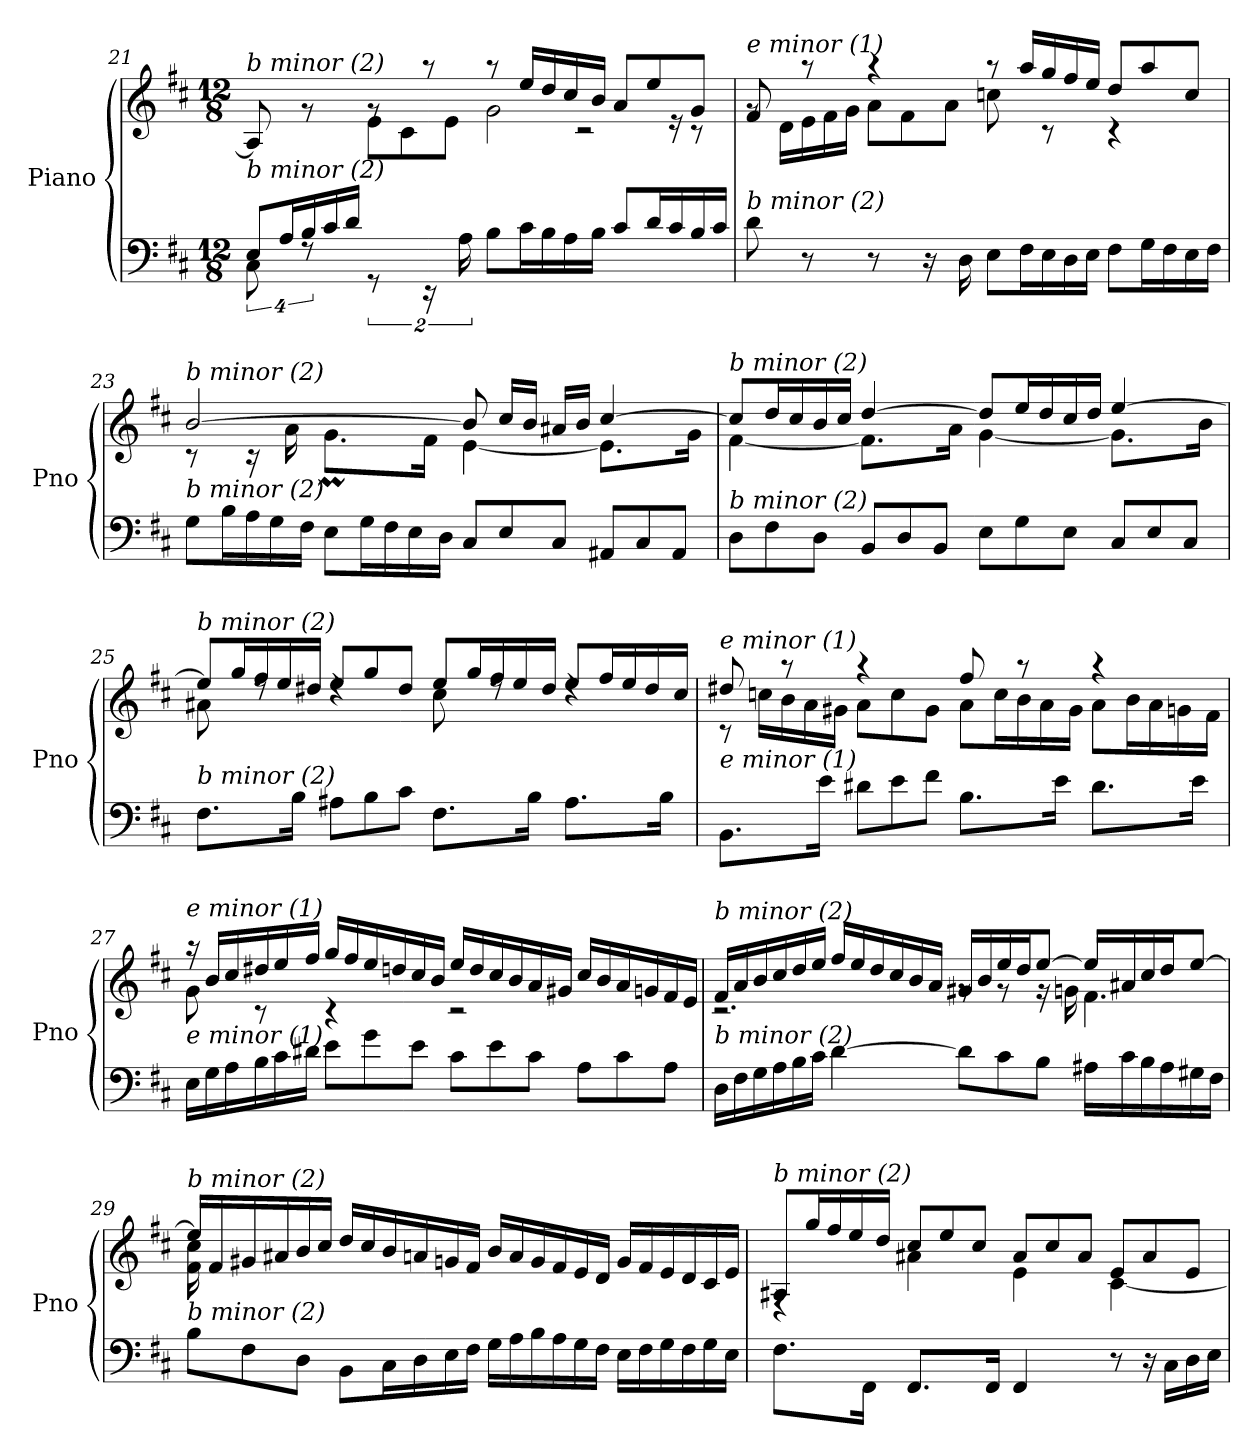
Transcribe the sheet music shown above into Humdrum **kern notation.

**kern	**kern
*part1	*part1
*staff2	*staff1
*I"Piano	*
*I'Pno	*
*clefF4	*clefG2
*k[f#c#]	*k[f#c#]
*D:	*D:
*M12/8	*M12/8
=21	=21
*^	*
*	*	*Xtuplet
*	*	*^
!	!	!LO:TX:i:t=b minor (2)	!
!LO:TX:i:t=b minor (2)	!	!	!
8E/L	16%3C#\	16%3A/]	8%3ryy
16A/L	.	.	.
16B/	16%3rF	16%3rg	.
16c#/	.	.	.
16d/JJ	.	.	.
16%3rGG	8%3rEEyy	16%3rg	8e\L
.	.	.	8c#\
32%3rEE	.	16%3raa	.
.	.	.	8e\J
32%3A\	.	.	.
8B\L	8%3rEEyy	8raa	32%9g\
16c#\L	.	16ee/LL	.
16B\	.	16dd/	.
16A\	.	16cc#/	.
.	.	.	32%9rc
16B\JJ	.	16b/JJ	.
8c#/L	8%3rEEyy	8a/L	.
16d/L	.	8ee/	.
16c#/	.	.	16r
16B/	.	8g/J	8r
16c#/JJ	.	.	.
*v	*v	*	*
!!LO:LB:g=z	!!
=22	=22	=22
*Xtuplet	*	*
!	!LO:TX:i:t=e minor (1)	!
!LO:TX:i:t=b minor (2)	!	!
16%3d\	16%3f#/	8rg
.	.	16d\LL
16%3r	16%3raa	16e\
.	.	16f#\
.	.	16g\JJ
16%3r	8%3raa	8a\L
.	.	8f#\
32%3r	.	.
.	.	8a\J
32%3D\	.	.
8E\L	8raa	16%3ccn\
16F#\L	16aa/LL	.
16E\	16gg/	16%3rc
16D\	16ff#/	.
16E\JJ	16ee/JJ	.
8F#\L	8dd/L	8%3rc
16G\L	8aa/	.
16F#\	.	.
16E\	8cc/J	.
16F#\JJ	.	.
=23	=23	=23
!	!LO:TX:i:t=b minor (2)	!
!LO:TX:i:t=b minor (2)	!	!
8G\L	[4%3b/	16%3rc
16B\L	.	.
16A\	.	32%3rc
16G\	.	.
.	.	32%3a\
16F#\JJ	.	.
8E\L	.	16%3.gM\L
16G\L	.	.
16F#\	.	.
16E\	.	.
.	.	32%3f#\Jk
16D\JJ	.	.
8C#/L	8b/]	[8%3e\
8E/	16cc#/LL	.
.	16b/JJ	.
8C#/J	16a#X/LL	.
.	16b/JJ	.
8AA#X/L	[8%3cc#/	16%3.e\L]
8C#/	.	.
8AA#/J	.	.
.	.	32%3g\Jk
!!LO:PB:g=z	!!
=24	=24	=24
!	!LO:TX:i:t=b minor (2)	!
!LO:TX:i:t=b minor (2)	!	!
8D\L	8cc#/L]	[8%3f#\
8F#\	16dd/L	.
.	16cc#/	.
8D\J	16b/	.
.	16cc#/JJ	.
8BB/L	[8%3dd/	16%3.f#\L]
8D/	.	.
8BB/J	.	.
.	.	32%3a\Jk
8E\L	8dd/L]	[8%3g\
8G\	16ee/L	.
.	16dd/	.
8E\J	16cc#/	.
.	16dd/JJ	.
8C#/L	[8%3ee/	16%3.g\L]
8E/	.	.
8C#/J	.	.
.	.	32%3b\Jk
=25	=25	=25
!	!LO:TX:i:t=b minor (2)	!
!LO:TX:i:t=b minor (2)	!	!
16%3.F#\L	8ee/L]	16%3a#X\
.	16gg/L	.
.	16ff#/	16%3rdd
.	16ee/	.
32%3B\Jk	.	.
.	16dd#X/JJ	.
8A#X\L	8ee/L	8%3rdd
8B\	8gg/	.
8c#\J	8dd#/J	.
16%3.F#\L	8ee/L	16%3cc#\
.	16gg/L	.
.	16ff#/	16%3rdd
.	16ee/	.
32%3B\Jk	.	.
.	16dd#/JJ	.
16%3.A#\L	8ee/L	8%3rdd
.	16ff#/L	.
.	16ee/	.
.	16dd#/	.
32%3B\Jk	.	.
.	16cc#/JJ	.
!!LO:LB:g=z	!!
=26	=26	=26
!	!LO:TX:i:t=e minor (1)	!
!LO:TX:i:t=e minor (1)	!	!
16%3.BB\L	16%3dd#X/	8rc
.	.	16ccn\LL
.	16%3raa	16b\
.	.	16a\
32%3e\Jk	.	.
.	.	16g#X\JJ
8d#X\L	8%3raa	8a\L
8e\	.	8cc\
8f#\J	.	8g#\J
16%3.B\L	16%3ff#/	8a\L
.	.	16cc\L
.	16%3raa	16b\
.	.	16a\
32%3e\Jk	.	.
.	.	16g#\JJ
16%3.d#\L	8%3raa	8a\L
.	.	16b\L
.	.	16a\
.	.	16gn\
32%3e\Jk	.	.
.	.	16f#\JJ
!!LO:LB:g=z	!!
=27	=27	=27
!	!LO:TX:i:t=e minor (1)	!
!LO:TX:i:t=e minor (1)	!	!
16E\LL	16raa	16%3g\
16G\	16b/LL	.
16A\	16cc#/	.
16B\	16dd#X/	16%3rc
16c#\	16ee/	.
16d#X\JJ	16ff#/JJ	.
8e\L	16gg/LL	8%3rc
.	16ff#/	.
8g\	16ee/	.
.	16ddn/	.
8e\J	16cc#/	.
.	16b/JJ	.
8c#\L	16ee/LL	4%3rc
.	16dd/	.
8e\	16cc#/	.
.	16b/	.
8c#\J	16a/	.
.	16g#X/JJ	.
8A\L	16cc#/LL	.
.	16b/	.
8c#\	16a/	.
.	16gn/	.
8A\J	16f#/	.
.	16e/JJ	.
!!LO:LB:g=z	!!
=28	=28	=28
!	!LO:TX:i:t=b minor (2)	!
!LO:TX:i:t=b minor (2)	!	!
16D\LL	16f#/LL	2.rc
16F#\	16a/	.
16G\	16b/	.
16A\	16cc#/	.
16B\	16dd/	.
16c#\JJ	16ee/JJ	.
[8%3d\	16ff#/LL	.
.	16ee/	.
.	16dd/	.
.	16cc#/	.
.	16b/	.
.	16a/JJ	.
8d\L]	16g#X/LL	8rg
.	16b/	.
8c#\	16ee/	8rg
.	16dd/J	.
8B\J	[8ee/J	16rg
.	.	16gn\
16A#X\LL	16ee/LL]	4.f#\
16c#\	16a#X/	.
16B\	16cc#/	.
16A#\	16dd/J	.
16G#X\	[8ee/J	.
16F#\JJ	.	.
!!LO:LB:g=z	!!
=29	=29	=29
*^	*	*
!	!	!LO:TX:i:t=b minor (2)	!
!LO:TX:i:t=b minor (2)	!	!	!
16ryy	8B\L	16ee/LL]	16f#\ 16cc#\
1ryy	.	16f#/	1ryy
.	8F#\	16g#X/	.
.	.	16a#X/	.
.	8D\J	16b/	.
.	.	16cc#/JJ	.
.	8BB\L	16dd/LL	.
.	.	16cc#/	.
.	16C#\L	16b/	.
.	16D\	16an/	.
.	16E\	16gn/	.
.	16F#\JJ	16f#/JJ	.
.	16G\LL	16b/LL	.
.	16A\	16a/	.
.	16B\	16g/	.
.	16A\	16f#/	.
.	16G\	16e/	.
4..ryy	16F#\JJ	16d/JJ	4..ryy
.	16E\LL	16g/LL	.
.	16F#\	16f#/	.
.	16G\	16e/	.
.	16F#\	16d/	.
.	16G\	16c#/	.
.	16E\JJ	16e/JJ	.
!!LO:PB:g=z	!!
=30	=30	=30	=30
!	!	!LO:TX:i:t=b minor (2)	!
!LO:TX:i:t=b minor (2)	!	!	!
*v	*v	*	*
16%3.F#\L	8A#X/L	8%3rF
.	16gg/L	.
.	16ff#/	.
.	16ee/	.
32%3FF#\Jk	.	.
.	16dd/JJ	.
16%3.FF#/L	8cc#/L	8%3a#X\
.	8ee/	.
.	8cc#/J	.
32%3FF#/Jk	.	.
8%3FF#/	8a#/L	8%3e\
.	8cc#/	.
.	8a#/J	.
8r	8e/L	[8%3c#\
16r	8a#/	.
16C#\LL	.	.
16D\	8e/J	.
16E\JJ	.	.
*	*v	*v
=	=
*-	*-
